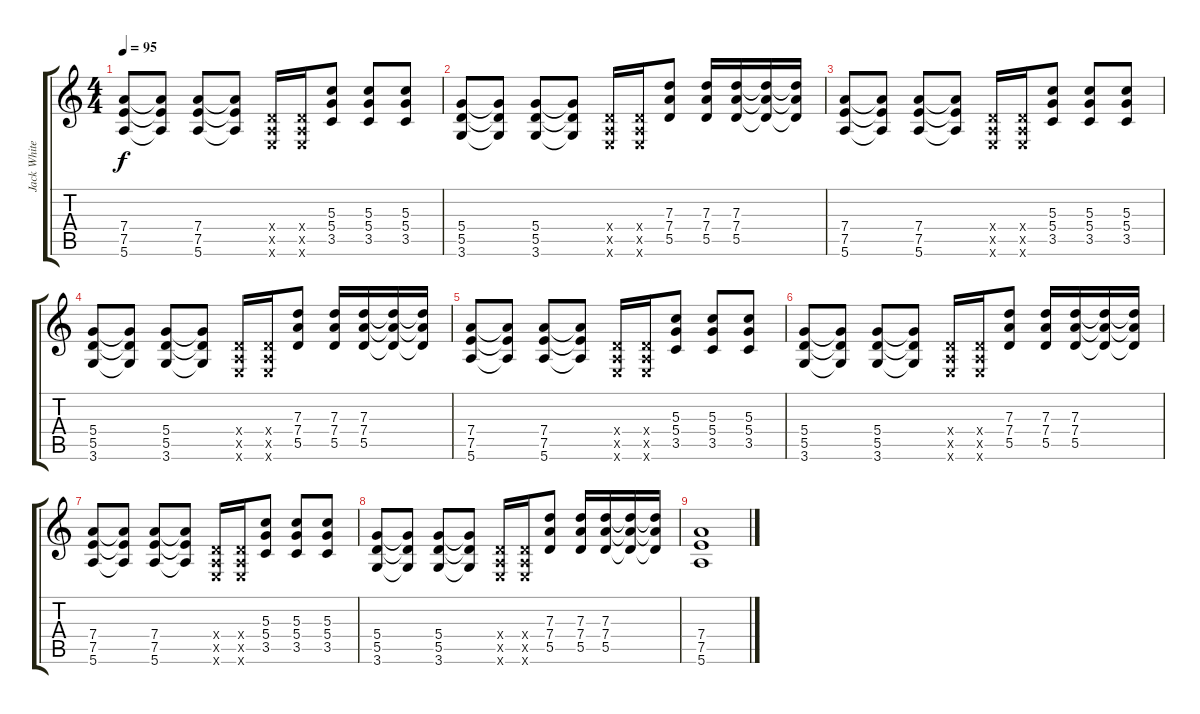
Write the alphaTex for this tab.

\track ("Jack White - Guitar" "Jack White") {instrument distortionguitar}
\staff {score tabs}
\tuning (E4 B3 G3 D3 A2 E2) {hide}
\ts (4 4)
\tempo 95
\clef g2
\ks c
(7.4 7.5 5.6).8{dy f} (7.4{t} 7.5{t} 5.6{t}).8 (7.4 7.5 5.6).8 (7.4{t} 7.5{t} 5.6{t}).8 (0.4{x} 0.5{x} 0.6{x}).16 (0.4{x} 0.5{x} 0.6{x}).16 (5.3 5.4 3.5).8 (5.3 5.4 3.5).8 (5.3 5.4 3.5).8 |
(5.4 5.5 3.6).8 (5.4{t} 5.5{t} 3.6{t}).8 (5.4 5.5 3.6).8 (5.4{t} 5.5{t} 3.6{t}).8 (0.4{x} 0.5{x} 0.6{x}).16 (0.4{x} 0.5{x} 0.6{x}).16 (7.3 7.4 5.5).8 (7.3 7.4 5.5).16 (7.3 7.4 5.5).16 (7.3{t} 7.4{t} 5.5{t}).16 (7.3{t} 7.4{t} 5.5{t}).16 |
(7.4 7.5 5.6).8 (7.4{t} 7.5{t} 5.6{t}).8 (7.4 7.5 5.6).8 (7.4{t} 7.5{t} 5.6{t}).8 (0.4{x} 0.5{x} 0.6{x}).16 (0.4{x} 0.5{x} 0.6{x}).16 (5.3 5.4 3.5).8 (5.3 5.4 3.5).8 (5.3 5.4 3.5).8 |
(5.4 5.5 3.6).8 (5.4{t} 5.5{t} 3.6{t}).8 (5.4 5.5 3.6).8 (5.4{t} 5.5{t} 3.6{t}).8 (0.4{x} 0.5{x} 0.6{x}).16 (0.4{x} 0.5{x} 0.6{x}).16 (7.3 7.4 5.5).8 (7.3 7.4 5.5).16 (7.3 7.4 5.5).16 (7.3{t} 7.4{t} 5.5{t}).16 (7.3{t} 7.4{t} 5.5{t}).16 |
(7.4 7.5 5.6).8 (7.4{t} 7.5{t} 5.6{t}).8 (7.4 7.5 5.6).8 (7.4{t} 7.5{t} 5.6{t}).8 (0.4{x} 0.5{x} 0.6{x}).16 (0.4{x} 0.5{x} 0.6{x}).16 (5.3 5.4 3.5).8 (5.3 5.4 3.5).8 (5.3 5.4 3.5).8 |
(5.4 5.5 3.6).8 (5.4{t} 5.5{t} 3.6{t}).8 (5.4 5.5 3.6).8 (5.4{t} 5.5{t} 3.6{t}).8 (0.4{x} 0.5{x} 0.6{x}).16 (0.4{x} 0.5{x} 0.6{x}).16 (7.3 7.4 5.5).8 (7.3 7.4 5.5).16 (7.3 7.4 5.5).16 (7.3{t} 7.4{t} 5.5{t}).16 (7.3{t} 7.4{t} 5.5{t}).16 |
(7.4 7.5 5.6).8 (7.4{t} 7.5{t} 5.6{t}).8 (7.4 7.5 5.6).8 (7.4{t} 7.5{t} 5.6{t}).8 (0.4{x} 0.5{x} 0.6{x}).16 (0.4{x} 0.5{x} 0.6{x}).16 (5.3 5.4 3.5).8 (5.3 5.4 3.5).8 (5.3 5.4 3.5).8 |
(5.4 5.5 3.6).8 (5.4{t} 5.5{t} 3.6{t}).8 (5.4 5.5 3.6).8 (5.4{t} 5.5{t} 3.6{t}).8 (0.4{x} 0.5{x} 0.6{x}).16 (0.4{x} 0.5{x} 0.6{x}).16 (7.3 7.4 5.5).8 (7.3 7.4 5.5).16 (7.3 7.4 5.5).16 (7.3{t} 7.4{t} 5.5{t}).16 (7.3{t} 7.4{t} 5.5{t}).16 |
(7.4 7.5 5.6).1
